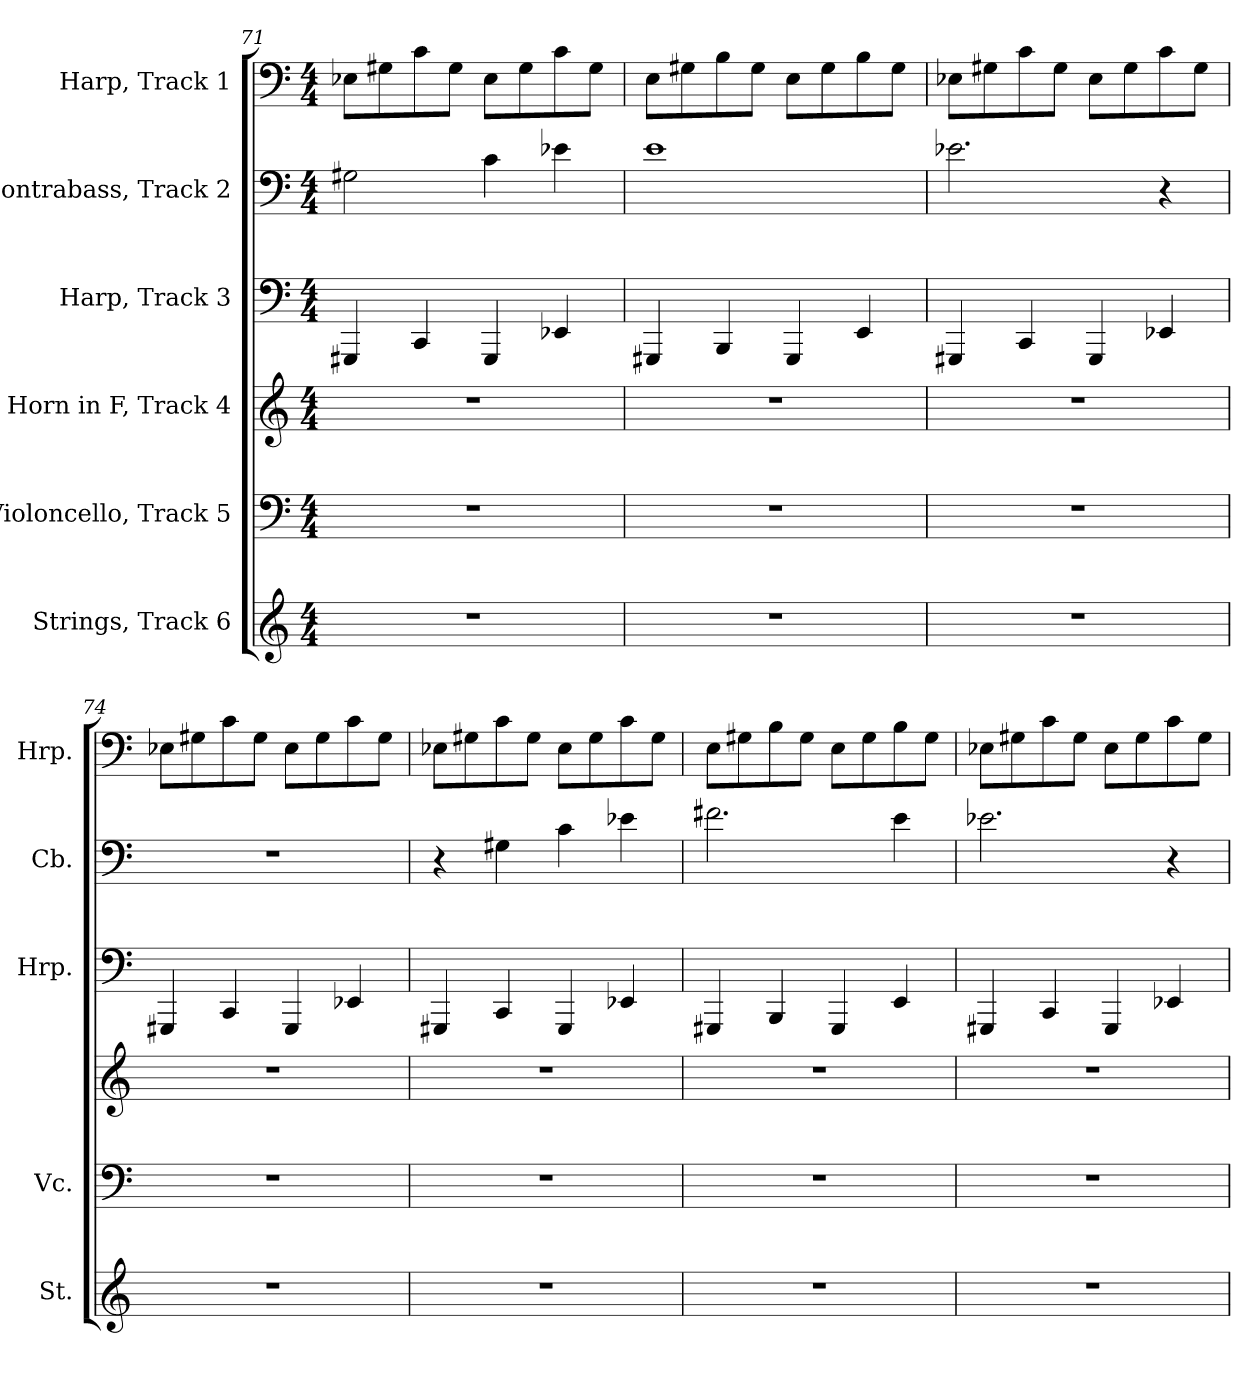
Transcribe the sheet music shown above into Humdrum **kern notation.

**kern	**kern	**kern	**kern	**kern	**kern
*part6	*part5	*part4	*part3	*part2	*part1
*staff6	*staff5	*staff4	*staff3	*staff2	*staff1
*I"Strings, Track 6	*I"Violoncello, Track 5	*I"Horn in F, Track 4	*I"Harp, Track 3	*I"Contrabass, Track 2	*I"Harp, Track 1
*I'St.	*I'Vc.	*	*I'Hrp.	*I'Cb.	*I'Hrp.
*clefG2	*clefF4	*clefG2	*clefF4	*clefF4	*clefF4
*	*	*ITrd4c7	*	*ITrd7c12	*
*k[]	*k[]	*k[b-]	*k[]	*k[]	*k[]
*M4/4	*M4/4	*M4/4	*M4/4	*M4/4	*M4/4
=71	=71	=71	=71	=71	=71
1r	1r	1r	4GGG#X/	2GG#X\	8E-X\L
.	.	.	.	.	8G#X\
.	.	.	4CC/	.	8c\
.	.	.	.	.	8G#\J
.	.	.	4GGG#/	4C\	8E-\L
.	.	.	.	.	8G#\
.	.	.	4EE-X/	4E-X\	8c\
.	.	.	.	.	8G#\J
=72	=72	=72	=72	=72	=72
1r	1r	1r	4GGG#X/	1E	8E\L
.	.	.	.	.	8G#X\
.	.	.	4BBB/	.	8B\
.	.	.	.	.	8G#\J
.	.	.	4GGG#/	.	8E\L
.	.	.	.	.	8G#\
.	.	.	4EE/	.	8B\
.	.	.	.	.	8G#\J
!!LO:LB:g=z
=73	=73	=73	=73	=73	=73
1r	1r	1r	4GGG#X/	2.E-X\	8E-X\L
.	.	.	.	.	8G#X\
.	.	.	4CC/	.	8c\
.	.	.	.	.	8G#\J
.	.	.	4GGG#/	.	8E-\L
.	.	.	.	.	8G#\
.	.	.	4EE-X/	4r	8c\
.	.	.	.	.	8G#\J
=74	=74	=74	=74	=74	=74
1r	1r	1r	4GGG#X/	1r	8E-X\L
.	.	.	.	.	8G#X\
.	.	.	4CC/	.	8c\
.	.	.	.	.	8G#\J
.	.	.	4GGG#/	.	8E-\L
.	.	.	.	.	8G#\
.	.	.	4EE-X/	.	8c\
.	.	.	.	.	8G#\J
=75	=75	=75	=75	=75	=75
1r	1r	1r	4GGG#X/	4r	8E-X\L
.	.	.	.	.	8G#X\
.	.	.	4CC/	4GG#X\	8c\
.	.	.	.	.	8G#\J
.	.	.	4GGG#/	4C\	8E-\L
.	.	.	.	.	8G#\
.	.	.	4EE-X/	4E-X\	8c\
.	.	.	.	.	8G#\J
=76	=76	=76	=76	=76	=76
1r	1r	1r	4GGG#X/	2.F#X\	8E\L
.	.	.	.	.	8G#X\
.	.	.	4BBB/	.	8B\
.	.	.	.	.	8G#\J
.	.	.	4GGG#/	.	8E\L
.	.	.	.	.	8G#\
.	.	.	4EE/	4E\	8B\
.	.	.	.	.	8G#\J
!!LO:PB:g=z
=77	=77	=77	=77	=77	=77
1r	1r	1r	4GGG#X/	2.E-X\	8E-X\L
.	.	.	.	.	8G#X\
.	.	.	4CC/	.	8c\
.	.	.	.	.	8G#\J
.	.	.	4GGG#/	.	8E-\L
.	.	.	.	.	8G#\
.	.	.	4EE-X/	4r	8c\
.	.	.	.	.	8G#\J
=	=	=	=	=	=
*-	*-	*-	*-	*-	*-
